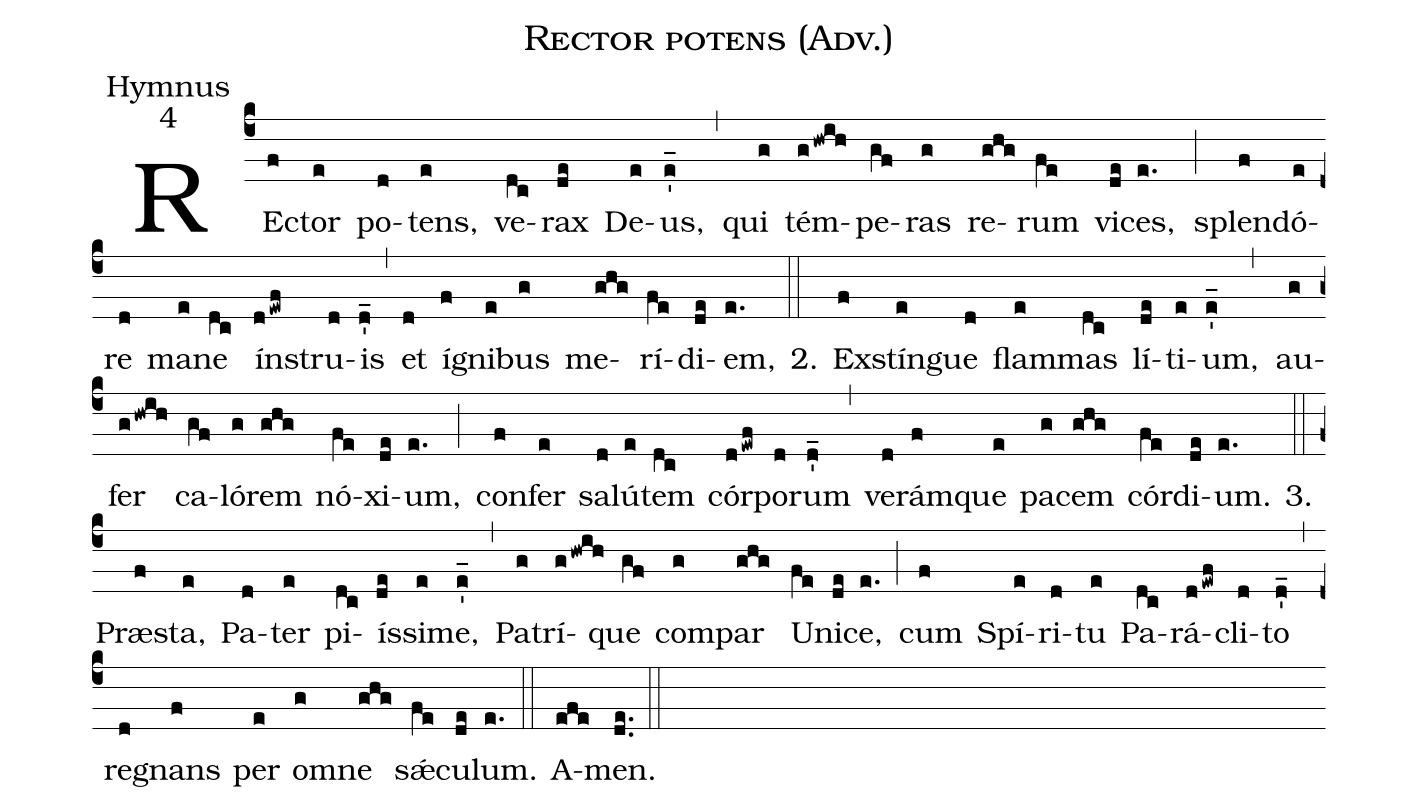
name:Rector potens (Adv.);
office-part:Hymnus;
mode:4;
%%
(c4)RE(f)ctor(e) po(d)tens,(e) ve(dc)rax(de) De(e)us,(e'_) (,)
qui(g) tém(ghwih)pe(gf)ras(g) re(ghg)rum(fe) vi(de)ces,(e.) (;)
splen(f)dó(e)re(d) ma(e)ne(dc) ín(dewf)stru(d)is(d'_) (,)
et(d) í(f)gni(e)bus(g) me(ghg)rí(fe)di(de)em,(e.)
2.(::) Ex(f)stín(e)gue(d) flam(e)mas(dc) lí(de)ti(e)um,(e'_) (,)
au(g)fer(ghwih) ca(gf)ló(g)rem(ghg) nó(fe)xi(de)um,(e.) (;)
con(f)fer(e) sa(d)lú(e)tem(dc) cór(dewf)po(d)rum(d'_) (,)
ve(d)rám(f)que(e) pa(g)cem(ghg) cór(fe)di(de)um.(e.)
3.(::) Præ(f)sta,(e) Pa(d)ter(e) pi(dc)ís(de)si(e)me,(e'_) (,)
Pa(g)trí(ghwih)que(gf) com(g)par(ghg) U(fe)ni(de)ce,(e.) (;)
cum(f) Spí(e)ri(d)tu(e) Pa(dc)rá(dewf)cli(d)to(d'_) (,)
re(d)gnans(f) per(e) om(g)ne(ghg) sǽ(fe)cu(de)lum.(e.) (::)
A(efe)men.(de..) (::)
